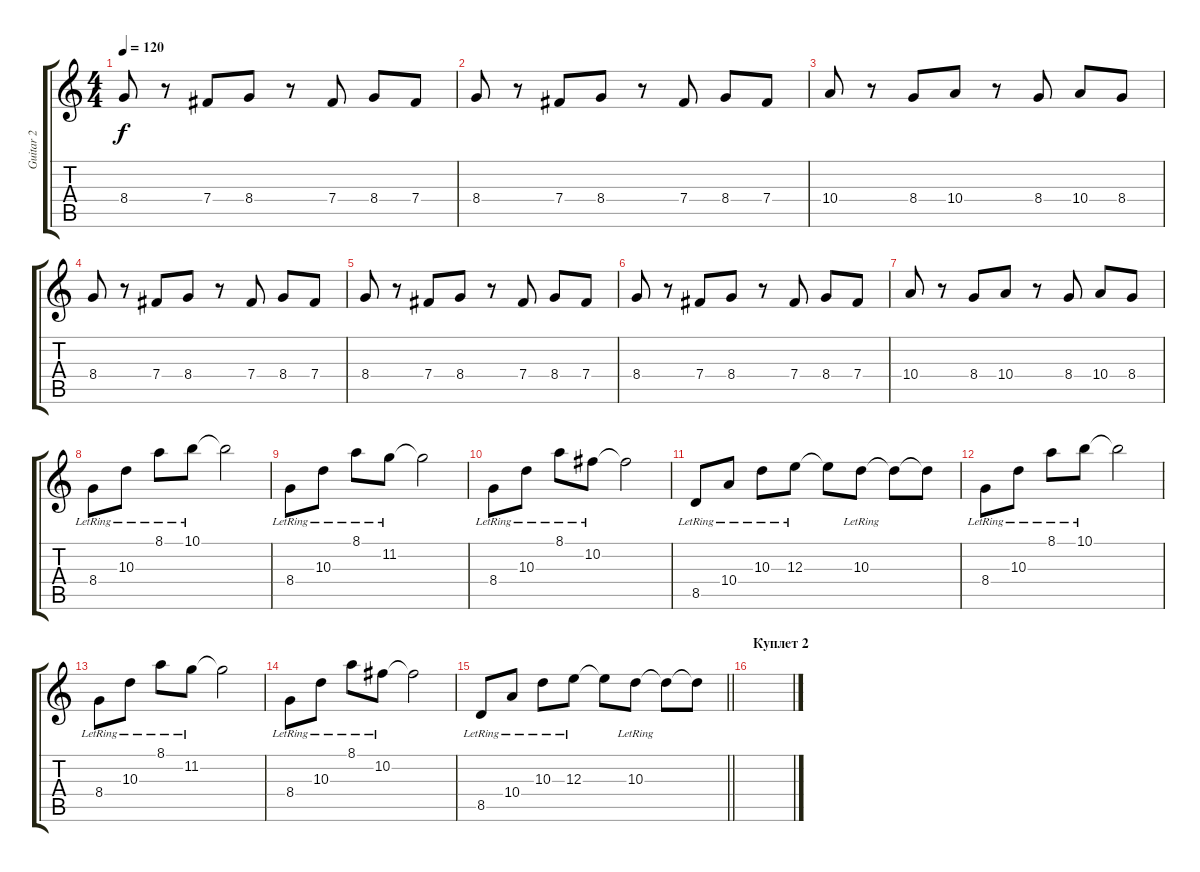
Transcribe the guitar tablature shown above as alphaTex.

\track ("Guitar 2" "Guitar 2") {instrument acousticguitarsteel}
\staff {score tabs}
\tuning (Db4 Ab3 E3 B2 Gb2 B1) {hide}
\ts (4 4)
\tempo 120
\clef g2
\ks c
8.4.8{dy f} r.8 7.4.8 8.4.8 r.8 7.4.8 8.4.8 7.4.8 |
8.4.8 r.8 7.4.8 8.4.8 r.8 7.4.8 8.4.8 7.4.8 |
10.4.8 r.8 8.4.8 10.4.8 r.8 8.4.8 10.4.8 8.4.8 |
8.4.8 r.8 7.4.8 8.4.8 r.8 7.4.8 8.4.8 7.4.8 |
8.4.8 r.8 7.4.8 8.4.8 r.8 7.4.8 8.4.8 7.4.8 |
8.4.8 r.8 7.4.8 8.4.8 r.8 7.4.8 8.4.8 7.4.8 |
10.4.8 r.8 8.4.8 10.4.8 r.8 8.4.8 10.4.8 8.4.8 |
8.4{lr}.8 10.3{lr}.8 8.1{lr}.8 10.1{lr}.8 10.1{t}.2 |
8.4{lr}.8 10.3{lr}.8 8.1{lr}.8 11.2{lr}.8 11.2{t}.2 |
8.4{lr}.8 10.3{lr}.8 8.1{lr}.8 10.2{lr}.8 10.2{t}.2 |
8.5{lr}.8 10.4{lr}.8 10.3{lr}.8 12.3{lr}.8 12.3{t}.8 10.3{lr}.8 10.3{t}.8 10.3{t}.8 |
8.4{lr}.8 10.3{lr}.8 8.1{lr}.8 10.1{lr}.8 10.1{t}.2 |
8.4{lr}.8 10.3{lr}.8 8.1{lr}.8 11.2{lr}.8 11.2{t}.2 |
8.4{lr}.8 10.3{lr}.8 8.1{lr}.8 10.2{lr}.8 10.2{t}.2 |
\barLineRight lightlight
8.5{lr}.8 10.4{lr}.8 10.3{lr}.8 12.3{lr}.8 12.3{t}.8 10.3{lr}.8 10.3{t}.8 10.3{t}.8 |
\section ("" "Куплет 2")
